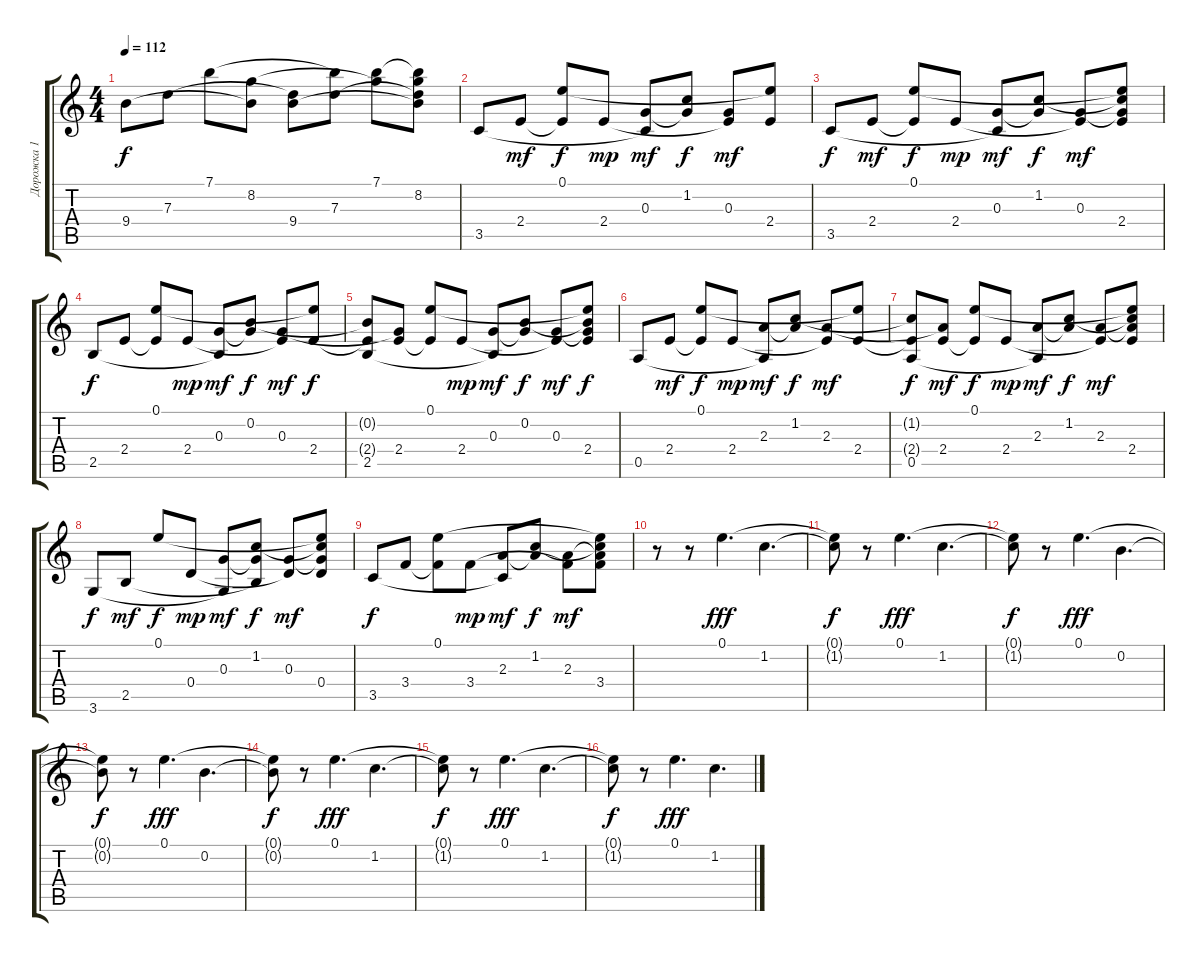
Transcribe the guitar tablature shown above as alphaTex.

\track ("Дорожка 1" "Дорожка 1") {instrument acousticguitarsteel}
\staff {score tabs}
\tuning (E4 B3 G3 D3 A2 E2) {hide}
\ts (4 4)
\tempo 112
\clef g2
\ks c
9.4.8{dy f} 7.3.8 7.1.8 (8.2 9.4{t}).8 (7.3{t} 9.4).8 (7.1{t} 7.3).8 (7.1 8.2{t}).8 (7.1{t} 8.2 7.3{t} 9.4{t}).8 |
3.5.8 2.4.8{dy mf} (0.1 2.4{t}).8{dy f} 2.4.8{dy mp} (0.3 3.5{t}).8{dy mf} (1.2 0.3{t}).8{dy f} (0.3 2.4{t}).8{dy mf} (0.1{t} 2.4).8 |
3.5.8{dy f} 2.4.8{dy mf} (0.1 2.4{t}).8{dy f} 2.4.8{dy mp} (0.3 3.5{t}).8{dy mf} (1.2 0.3{t}).8{dy f} (0.3 2.4{t}).8{dy mf} (0.1{t} 1.2{t} 0.3{t} 2.4).8 |
2.5.8{dy f} 2.4.8 (0.1 2.4{t}).8 2.4.8{dy mp} (0.3 2.5{t}).8{dy mf} (0.2 0.3{t}).8{dy f} (0.3 2.4{t}).8{dy mf} (0.1{t} 2.4).8{dy f} |
(0.2{t} 2.4{t} 2.5).8 (0.3{t} 2.4).8 (0.1 2.4{t}).8 2.4.8{dy mp} (0.3 2.5{t}).8{dy mf} (0.2 0.3{t}).8{dy f} (0.3 2.4{t}).8{dy mf} (0.1{t} 0.2{t} 0.3{t} 2.4).8{dy f} |
0.5.8 2.4.8{dy mf} (0.1 2.4{t}).8{dy f} 2.4.8{dy mp} (2.3 0.5{t}).8{dy mf} (1.2 2.3{t}).8{dy f} (2.3 2.4{t}).8{dy mf} (0.1{t} 2.4).8 |
(1.2{t} 2.4{t} 0.5).8{dy f} (2.3{t} 2.4).8{dy mf} (0.1 2.4{t}).8{dy f} 2.4.8{dy mp} (2.3 0.5{t}).8{dy mf} (1.2 2.3{t}).8{dy f} (2.3 2.4{t}).8{dy mf} (0.1{t} 1.2{t} 2.3{t} 2.4).8 |
3.6.8{dy f} 2.5.8{dy mf} 0.1.8{dy f} 0.4.8{dy mp} (0.3 3.6{t}).8{dy mf} (1.2 0.3{t} 2.5{t}).8{dy f} (0.3 0.4{t}).8{dy mf} (0.1{t} 1.2{t} 0.3{t} 0.4).8 |
3.5.8{dy f} 3.4.8 (0.1 3.4{t}).8 3.4.8{dy mp} (2.3 3.5{t}).8{dy mf} (1.2 2.3{t}).8{dy f} (2.3 3.4{t}).8{dy mf} (0.1{t} 1.2{t} 2.3{t} 3.4).8 |
r.8{instrument electricguitarclean} r.8 0.1.4{d dy fff} 1.2.4{d} |
(0.1{t} 1.2{t}).8{dy f} r.8 0.1.4{d dy fff} 1.2.4{d} |
(0.1{t} 1.2{t}).8{dy f} r.8 0.1.4{d dy fff} 0.2.4{d} |
(0.1{t} 0.2{t}).8{dy f} r.8 0.1.4{d dy fff} 0.2.4{d} |
(0.1{t} 0.2{t}).8{dy f} r.8 0.1.4{d dy fff} 1.2.4{d} |
(0.1{t} 1.2{t}).8{dy f} r.8 0.1.4{d dy fff} 1.2.4{d} |
(0.1{t} 1.2{t}).8{dy f} r.8 0.1.4{d dy fff} 1.2.4{d}
